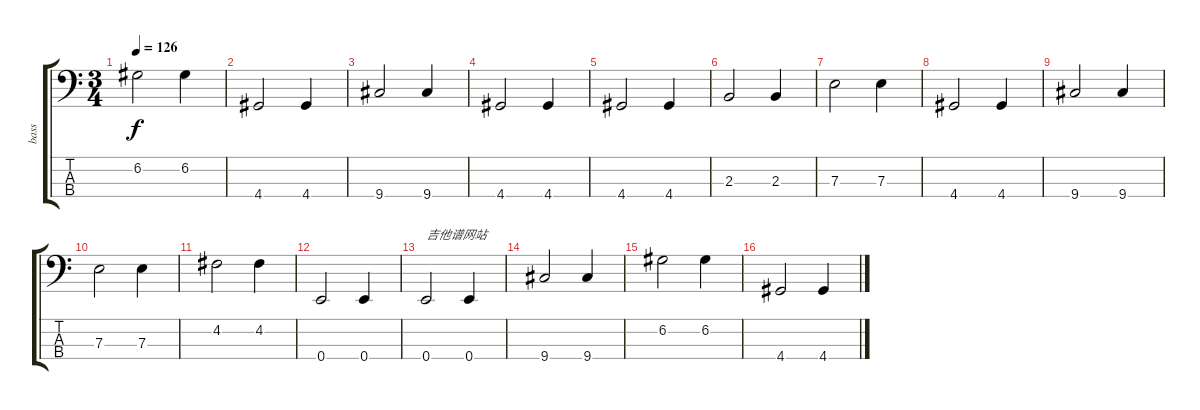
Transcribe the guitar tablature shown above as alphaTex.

\track ("bass" "bass") {instrument electricbassfinger}
\staff {score tabs}
\tuning (G2 D2 A1 E1) {hide}
\ts (3 4)
\tempo 126
\clef f4
\ks c
6.2.2{dy f} 6.2.4 |
4.4.2 4.4.4 |
9.4.2 9.4.4 |
4.4.2 4.4.4 |
4.4.2 4.4.4 |
2.3.2 2.3.4 |
7.3.2 7.3.4 |
4.4.2 4.4.4 |
9.4.2 9.4.4 |
7.3.2 7.3.4 |
4.2.2 4.2.4 |
0.4.2 0.4.4 |
0.4.2{txt "吉他谱网站"} 0.4.4 |
9.4.2 9.4.4 |
6.2.2 6.2.4 |
4.4.2 4.4.4
